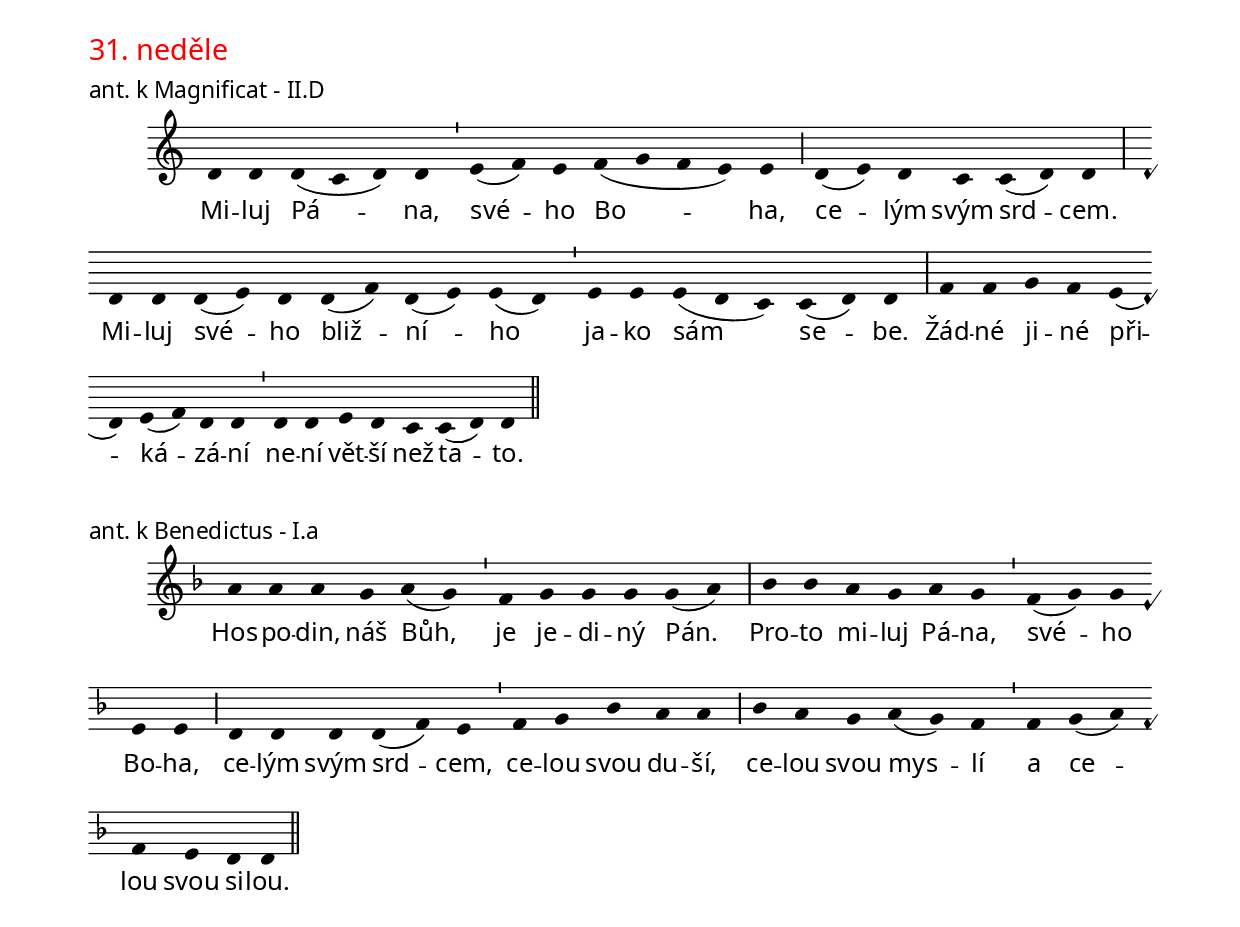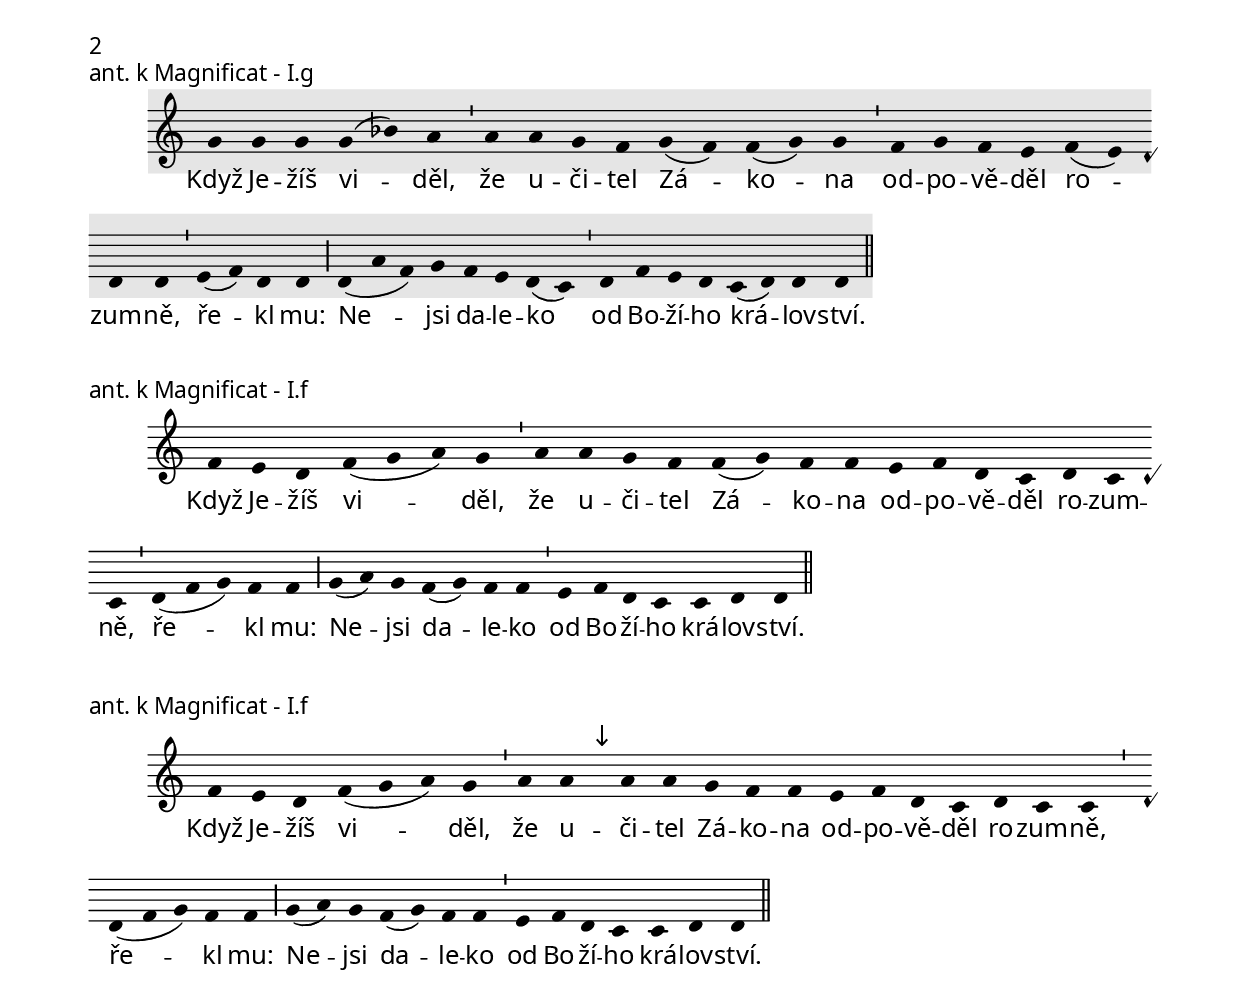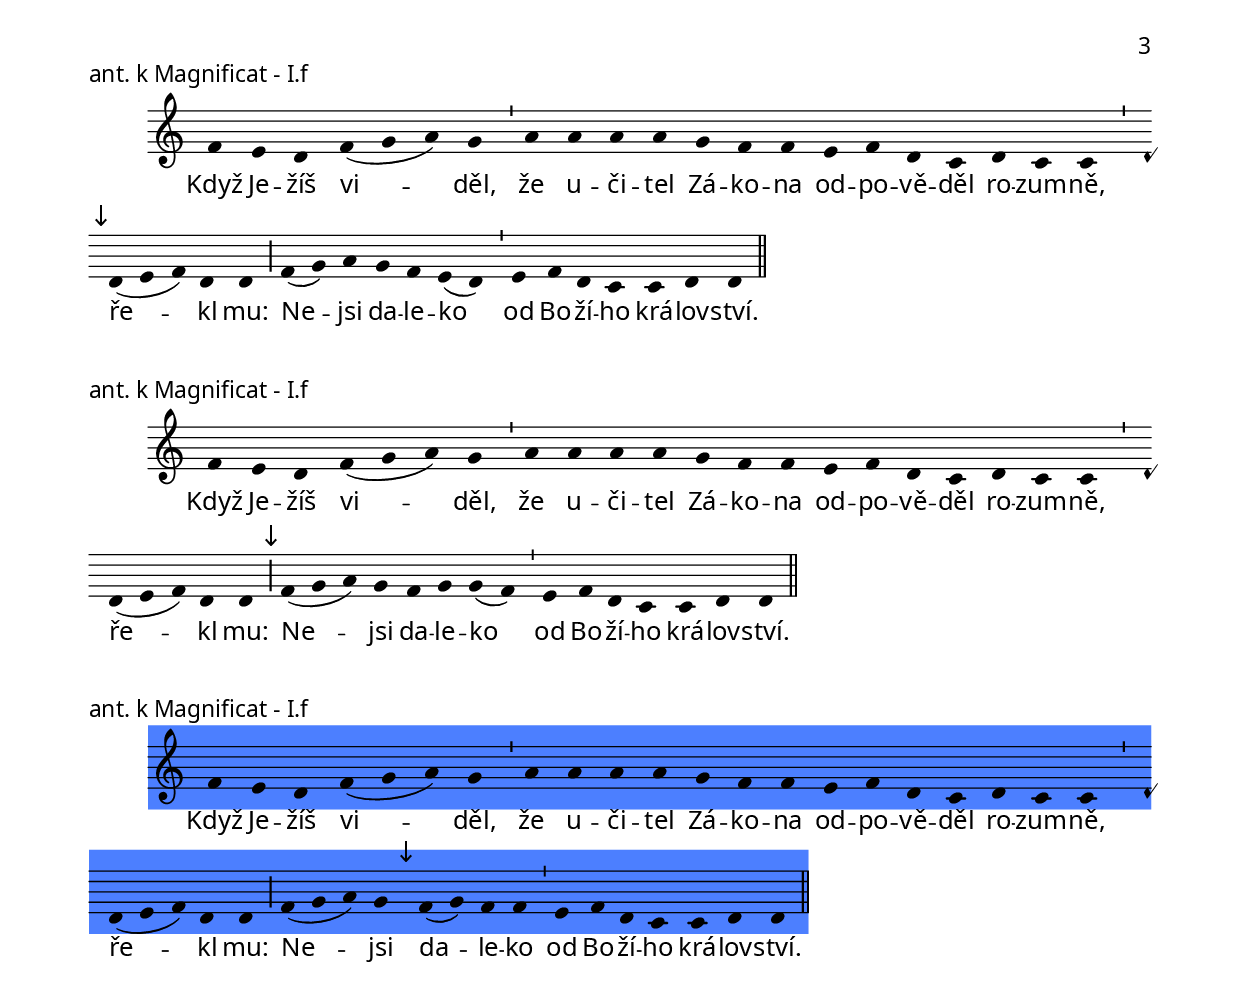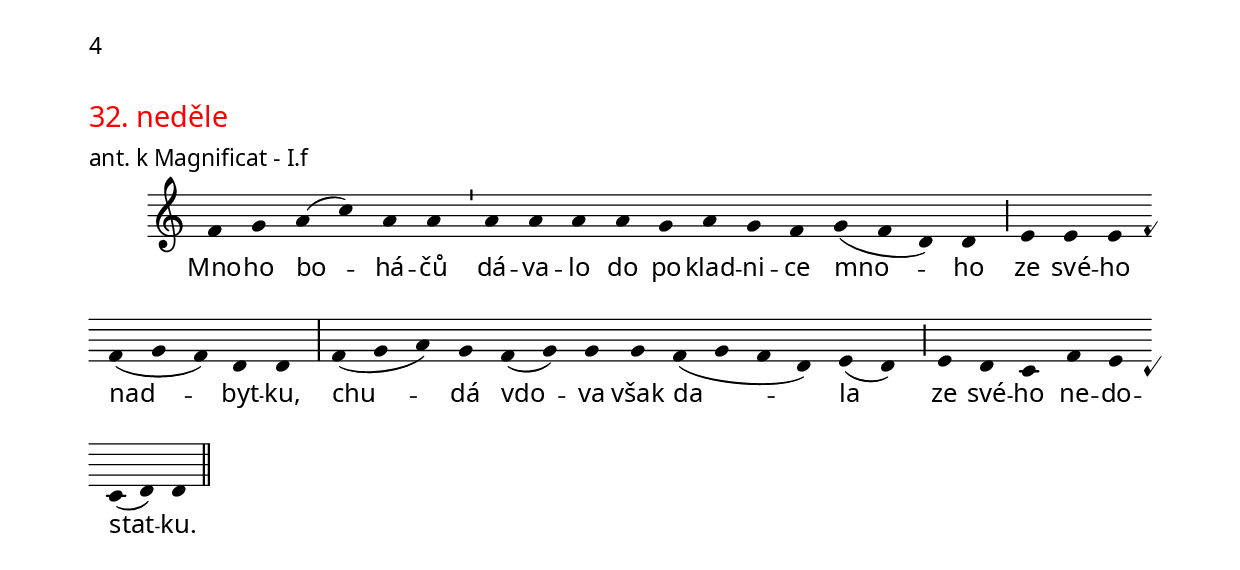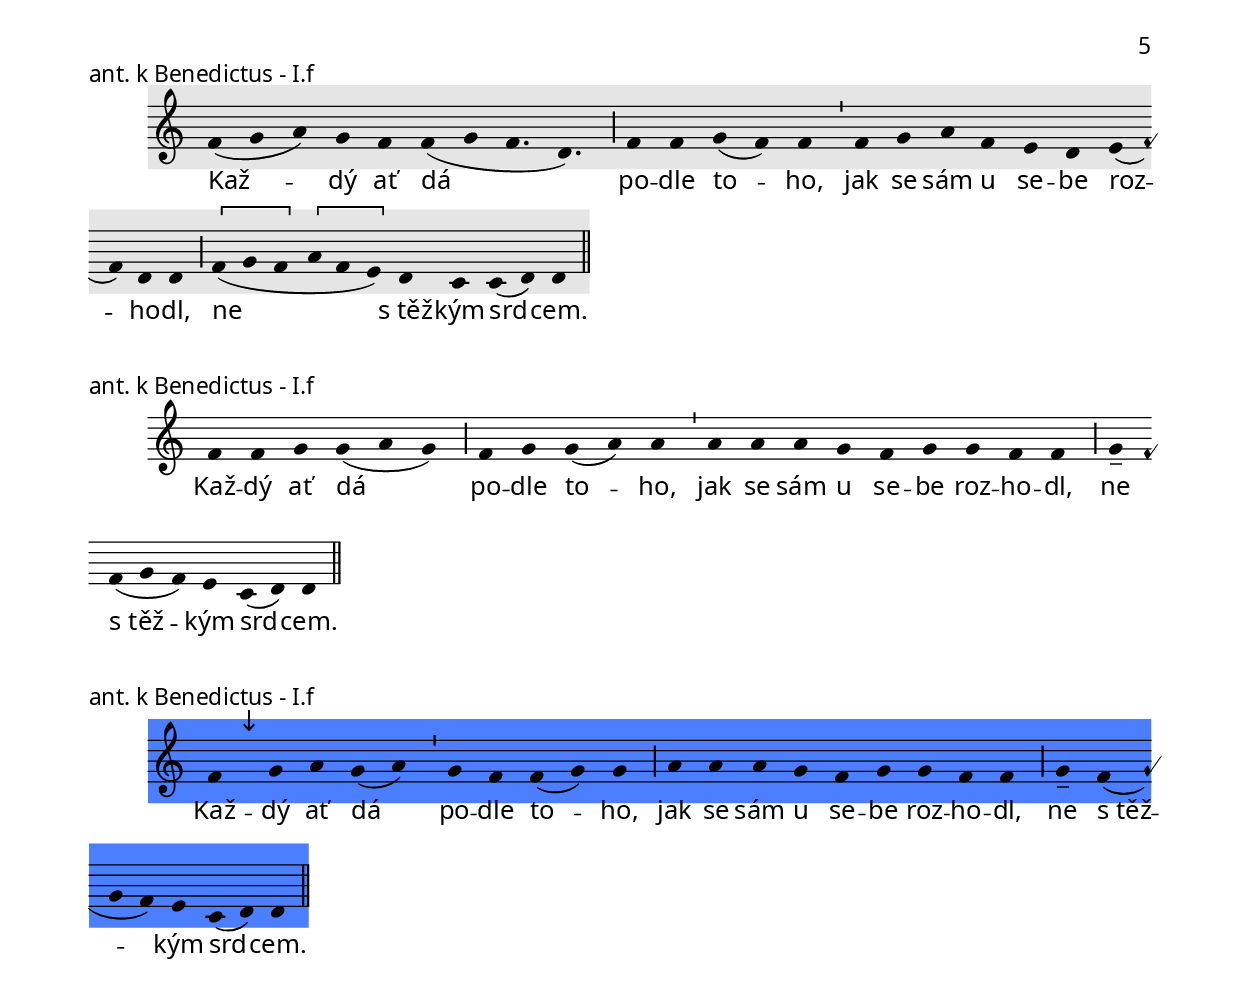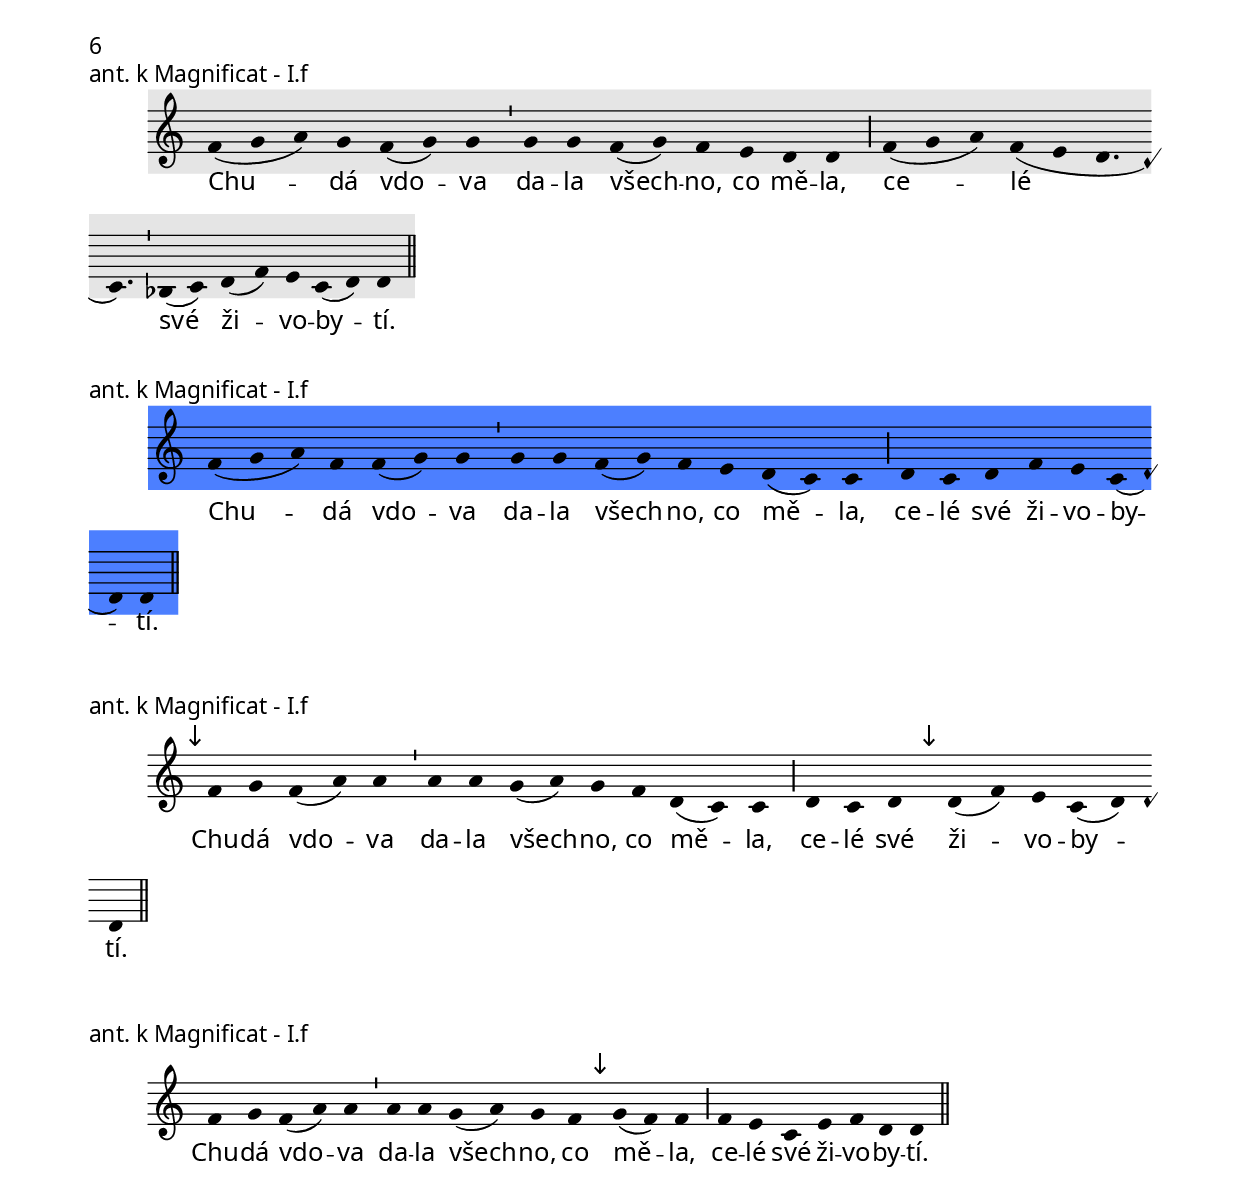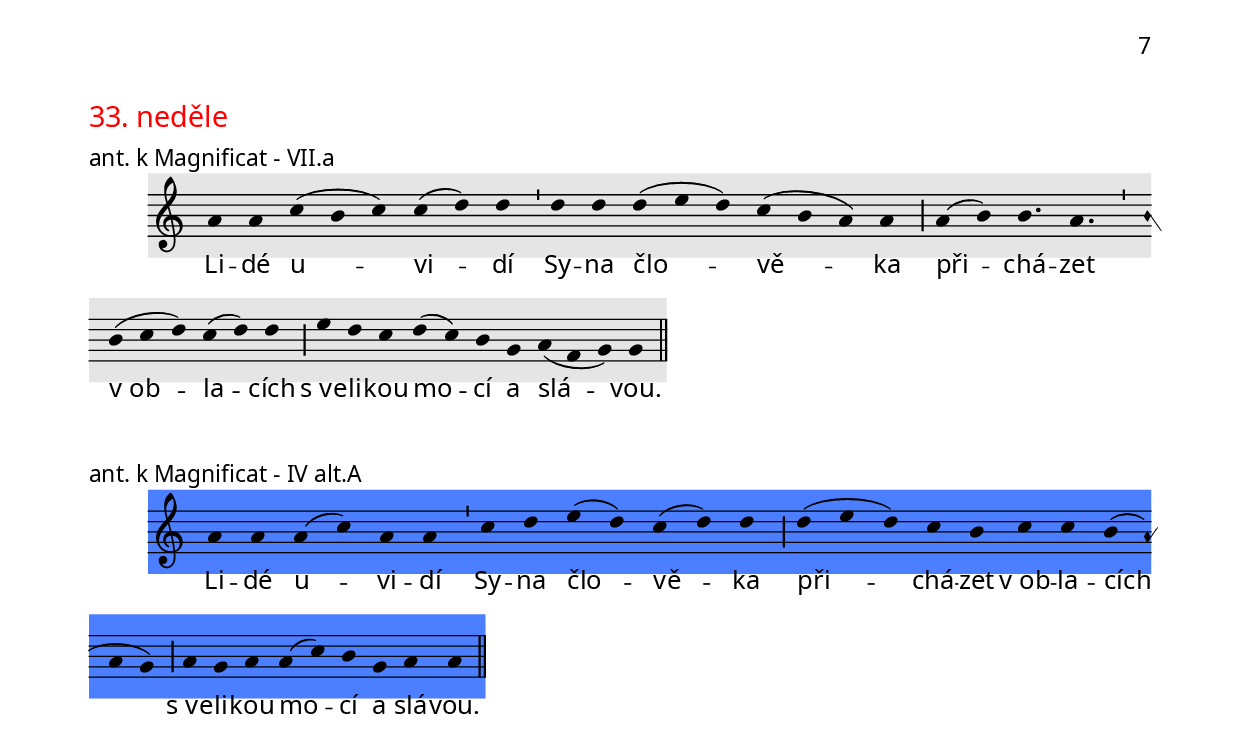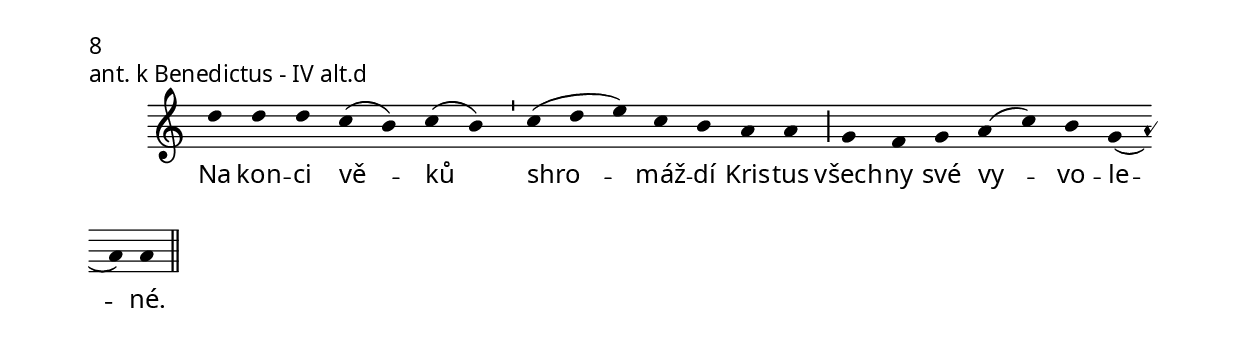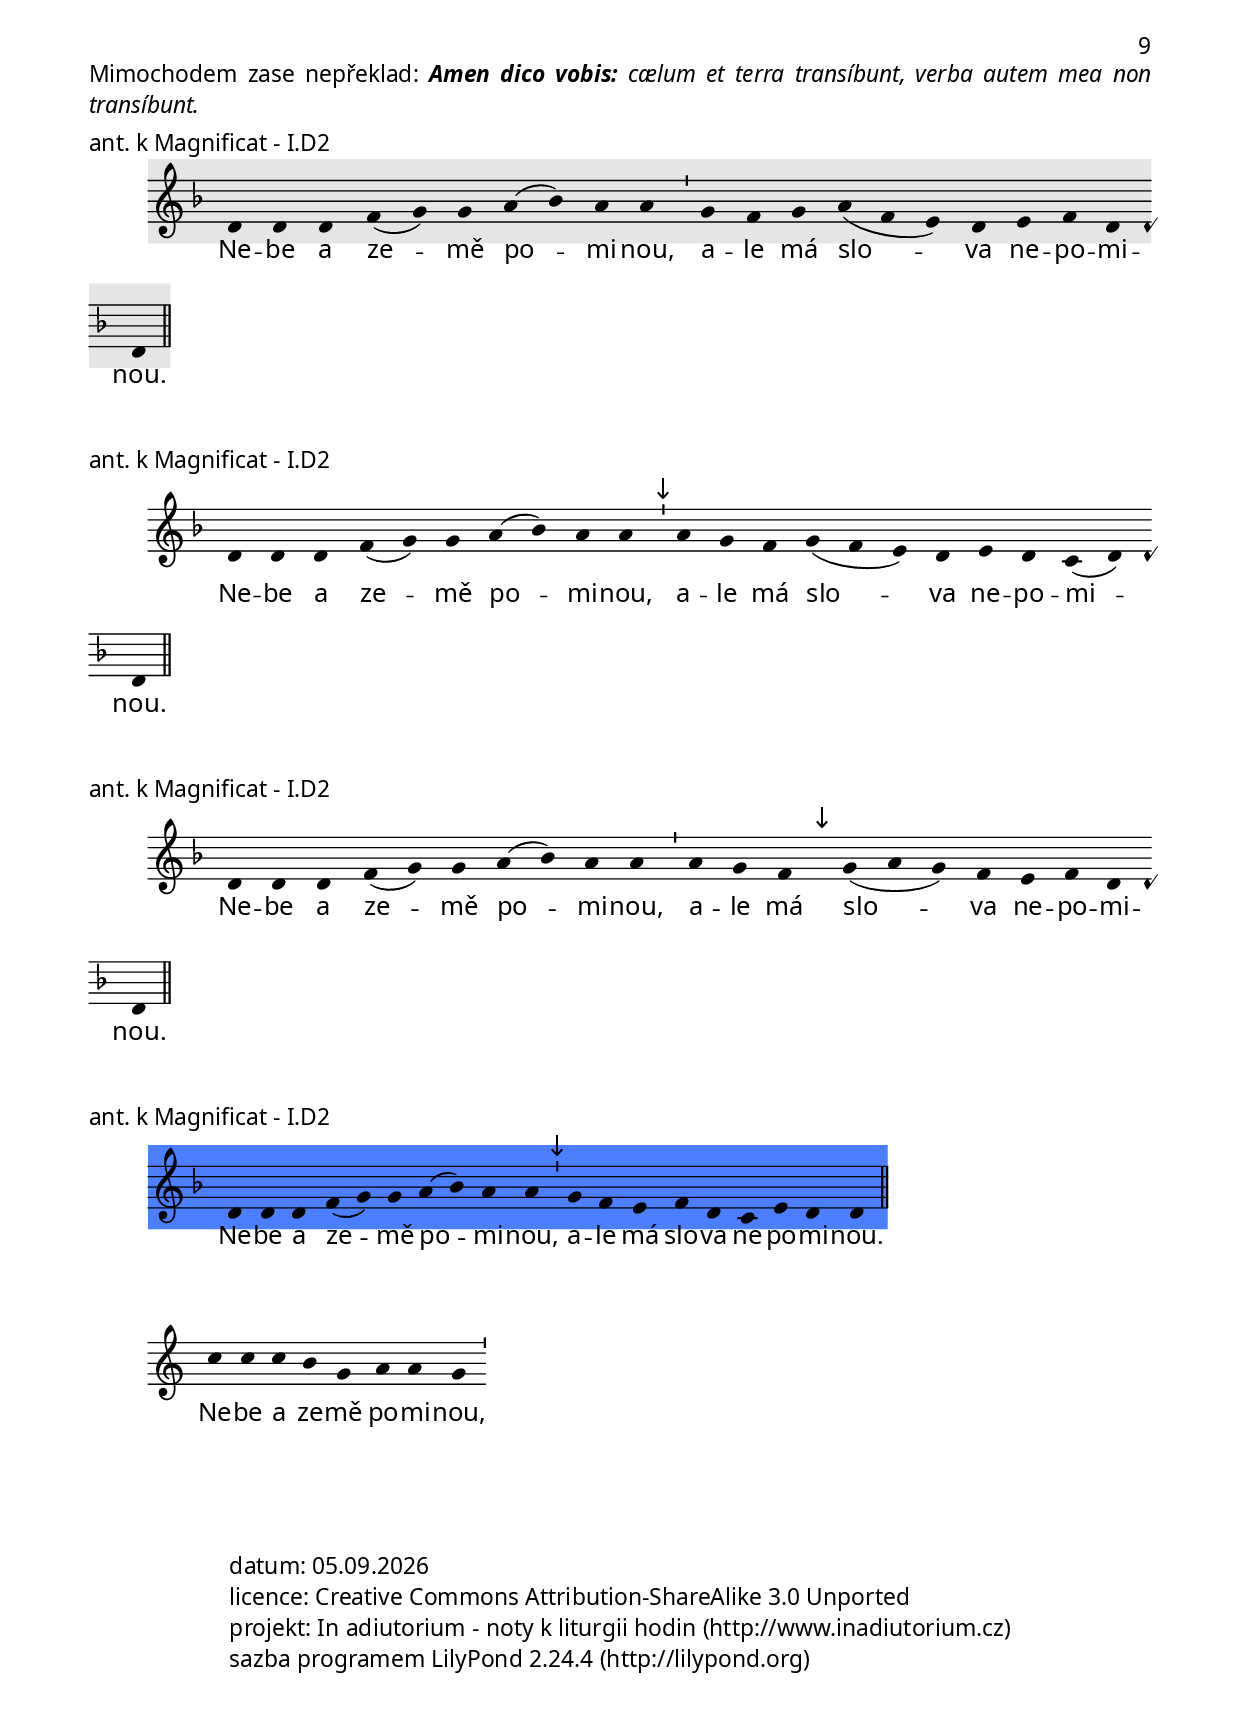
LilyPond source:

\version "2.12.0"

\include "../spolecne.ly"

\markup {\nadpisDen {"31. neděle"}}

\score {
  \relative c' {
    \choralniRezim
    d4 d d( c d) d \barMin e( f) e f( g f e) e \barMaior
    d( e) d c c( d) d \barMax

    d d d( e) d d( f) d( e) e( d) \barMin
    e e e( d c) c( d) d \barMax

    f f g f e( d) e( f) d d \barMin
    d d e d c c( d) d \barFinalis
  }
  \addlyrics {
    Mi -- luj Pá -- na, své -- ho Bo -- ha,
    ce -- lým svým srd -- cem.

    Mi -- luj své -- ho bliž -- ní -- ho
    ja -- ko sám se -- be.

    Žád -- né ji -- né při -- ká -- zá -- ní
    ne -- ní vět -- ší než ta -- to.
  }
  \header {
    quid = "ant. k Magnificat"
    modus = "II"
    differentia = "D"
    psalmus = ""
    placet = "prospěje zjednodušení, viz podobné"
    id = "ne31b-1ne-mag"
    piece = \markup {\sestavTitulekBezZalmu}
  }
}

\score {
  \relative c'' {
    \choralniRezim
    \key f \major
    a4 a a g a( g) \barMin f g g g g( a) \barMax
    bes bes a g a g \barMin f( g) g e e \barMaior
    d d d d( f) e \barMin
    f g bes a a \barMaior
    bes a g a( g) f \barMin
    f g( a) f e d d \barFinalis
  }
  \addlyrics {
    Hos -- po -- din, náš Bůh, je je -- di -- ný Pán.

    Pro -- to mi -- luj Pá -- na, své -- ho Bo -- ha,
    ce -- lým svým srd -- cem,
    ce -- lou svou du -- ší,
    ce -- lou svou mys -- lí
    a ce -- lou svou si -- lou.
  }
  \header {
    quid = "ant. k Benedictus"
    modus = "I"
    differentia = "a"
    psalmus = ""
    placet = "_je_ nesmí být takto odsazené"
    id = "ne31b-rch-ben"
    piece = \markup {\sestavTitulekBezZalmu}
  }
}

\pageBreak

\score {
  \relative c'' {
    \zvyraznovacSedy
    \choralniRezim
    g4 g g g( bes) a \barMin
    a a g f g( f) f( g) g \barMin f g f e f( e) d d \barMin
    e( f) d d \barMaior
    d( a' f) g f e d( c) \barMin d f e d c( d) d d \barFinalis
  }
  \addlyrics {
    Když Je -- žíš vi -- děl,
    že u -- či -- tel Zá -- ko -- na od -- po -- vě -- děl ro -- zum -- ně,
    ře -- kl mu:
    Ne -- jsi da -- le -- ko od Bo -- ží -- ho krá -- lov -- ství.
  }
  \header {
    quid = "ant. k Magnificat"
    modus = "I"
    differentia = "g"
    psalmus = ""
    placet = "lépe"
    id = "ne31b-2ne-mag"
    piece = \markup {\sestavTitulekBezZalmu}
  }
}

\score {
  \relative c' {
    \choralniRezim
    f4 e d f( g a) g \barMin
    a a g f f( g) f f e f d c d c c \barMin
    d( f g) f f \barMaior
    g( a) g f( g) f f \barMin e f d c c d d \barFinalis
  }
  \addlyrics {
    Když Je -- žíš vi -- děl,
    že u -- či -- tel Zá -- ko -- na od -- po -- vě -- děl ro -- zum -- ně,
    ře -- kl mu:
    Ne -- jsi da -- le -- ko od Bo -- ží -- ho krá -- lov -- ství.
  }
  \header {
    quid = "ant. k Magnificat"
    modus = "I"
    differentia = "f"
    psalmus = ""
    id = "ne31b-2ne-mag"
    piece = \markup {\sestavTitulekBezZalmu}
  }
}

\score {
  \relative c' {
    \choralniRezim
    f4 e d f( g a) g \barMin
    a a \mark\sipka a a g f f e f d c d c c \barMin
    d( f g) f f \barMaior
    g( a) g f( g) f f \barMin e f d c c d d \barFinalis
  }
  \addlyrics {
    Když Je -- žíš vi -- děl,
    že u -- či -- tel Zá -- ko -- na od -- po -- vě -- děl ro -- zum -- ně,
    ře -- kl mu:
    Ne -- jsi da -- le -- ko od Bo -- ží -- ho krá -- lov -- ství.
  }
  \header {
    quid = "ant. k Magnificat"
    modus = "I"
    differentia = "f"
    psalmus = ""
    id = "ne31b-2ne-mag"
    piece = \markup {\sestavTitulekBezZalmu}
  }
}

\score {
  \relative c' {
    \choralniRezim
    f4 e d f( g a) g \barMin
    a a a a g f f e f d c d c c \barMin
    \mark\sipka d( e f) d d \barMaior
    f( g) a g f e( d) \barMin e f d c c d d \barFinalis
  }
  \addlyrics {
    Když Je -- žíš vi -- děl,
    že u -- či -- tel Zá -- ko -- na od -- po -- vě -- děl ro -- zum -- ně,
    ře -- kl mu:
    Ne -- jsi da -- le -- ko od Bo -- ží -- ho krá -- lov -- ství.
  }
  \header {
    quid = "ant. k Magnificat"
    modus = "I"
    differentia = "f"
    psalmus = ""
    id = "ne31b-2ne-mag"
    piece = \markup {\sestavTitulekBezZalmu}
  }
}

\score {
  \relative c' {
    \choralniRezim
    f4 e d f( g a) g \barMin
    a a a a g f f e f d c d c c \barMin
    d( e f) d d \barMaior
    \mark\sipka f( g a) g f g g( f) \barMin e f d c c d d \barFinalis
  }
  \addlyrics {
    Když Je -- žíš vi -- děl,
    že u -- či -- tel Zá -- ko -- na od -- po -- vě -- děl ro -- zum -- ně,
    ře -- kl mu:
    Ne -- jsi da -- le -- ko od Bo -- ží -- ho krá -- lov -- ství.
  }
  \header {
    quid = "ant. k Magnificat"
    modus = "I"
    differentia = "f"
    psalmus = ""
    id = "ne31b-2ne-mag"
    piece = \markup {\sestavTitulekBezZalmu}
  }
}

\score {
  \relative c' {
    \zvyraznovacModry
    \choralniRezim
    f4 e d f( g a) g \barMin
    a a a a g f f e f d c d c c \barMin
    d( e f) d d \barMaior
    f( g a) g \mark\sipka f( g) f f \barMin e f d c c d d \barFinalis
  }
  \addlyrics {
    Když Je -- žíš vi -- děl,
    že u -- či -- tel Zá -- ko -- na od -- po -- vě -- děl ro -- zum -- ně,
    ře -- kl mu:
    Ne -- jsi da -- le -- ko od Bo -- ží -- ho krá -- lov -- ství.
  }
  \header {
    quid = "ant. k Magnificat"
    modus = "I"
    differentia = "f"
    psalmus = ""
    id = "ne31b-2ne-mag"
    piece = \markup {\sestavTitulekBezZalmu}
  }
}

\pageBreak

\markup {\nadpisDen {"32. neděle"}}

\score {
  \relative c' {
    \choralniRezim
    f4 g a( c) a a \barMin
    a a a a g a g f g( f d) d \barMaior
    e e e f( g f) d d \barMax

    f( g a) g f( g) g g f( g f d) e( d) \barMaior
    e d c f e c( d) d \barFinalis
  }
  \addlyrics {
    Mno -- ho bo -- há -- čů
    dá -- va -- lo do po -- klad -- ni -- ce mno -- ho
    ze své -- ho nad -- byt -- ku,

    chu -- dá vdo -- va však da -- la
    ze své -- ho ne -- do -- stat -- ku.
  }
  \header {
    quid = "ant. k Magnificat"
    modus = "I"
    differentia = "f"
    psalmus = ""
    id = "ne32b-1ne-mag"
    piece = \markup {\sestavTitulekBezZalmu}
  }
}

\pageBreak

\score {
  \relative c' {
    \zvyraznovacSedy
    \choralniRezim
    f4( g a) g f f( g f4. d) \barMaior
    f4 f g( f) f \barMin f g a f e d e( f) d d \barMaior
    \[ f( g f \] \[ a f e) \] d c c( d) d \barFinalis
  }
  \addlyrics {
    Kaž -- dý ať dá po -- dle to -- ho,
    jak se sám u se -- be roz -- ho -- dl,
    ne s_těž -- kým srd -- cem.
  }
  \header {
    quid = "ant. k Benedictus"
    modus = "I"
    differentia = "f"
    psalmus = ""
    placet = "na _ne_ dlouhé melisma rozhodně nepatří"
    id = "ne32b-rch-ben"
    piece = \markup {\sestavTitulekBezZalmu}
  }
}

\score {
  \relative c' {
    \choralniRezim
    f4 f g g( a g) \barMaior
    f4 g g( a) a \barMin
    a a a g f g g f f \barMaior
    g-- f( g f) e c( d) d \barFinalis
  }
  \addlyrics {
    Kaž -- dý ať dá
    po -- dle to -- ho,
    jak se sám u se -- be roz -- ho -- dl,
    ne s_těž -- kým srd -- cem.
  }
  \header {
    quid = "ant. k Benedictus"
    modus = "I"
    differentia = "f"
    psalmus = ""
    id = "ne32b-rch-ben"
    piece = \markup {\sestavTitulekBezZalmu}
  }
}

\score {
  \relative c' {
    \zvyraznovacModry
    \choralniRezim
    f4 \mark\sipka g a g( a) \barMin
    g f f( g) g \barMaior
    a a a g f g g f f \barMaior
    g-- f( g f) e c( d) d \barFinalis
  }
  \addlyrics {
    Kaž -- dý ať dá
    po -- dle to -- ho,
    jak se sám u se -- be roz -- ho -- dl,
    ne s_těž -- kým srd -- cem.
  }
  \header {
    quid = "ant. k Benedictus"
    modus = "I"
    differentia = "f"
    psalmus = ""
    id = "ne32b-rch-ben"
    piece = \markup {\sestavTitulekBezZalmu}
  }
}

\pageBreak

\score {
  \relative c' {
    \zvyraznovacSedy
    \choralniRezim
    f4( g a) g f( g) g \barMin
    g g f( g) f e d d \barMaior
    f( g a) f( e d4. c) \barMin bes4( c) d( f) e c( d) d \barFinalis
  }
  \addlyrics {
    Chu -- dá vdo -- va
    da -- la všech -- no, co mě -- la,
    ce -- lé své ži -- vo -- by -- tí.
  }
  \header {
    quid = "ant. k Magnificat"
    modus = "I"
    differentia = "f"
    psalmus = ""
    placet = "lépe"
    id = "ne32b-2ne-mag"
    piece = \markup {\sestavTitulekBezZalmu}
  }
}

\score {
  \relative c' {
    \zvyraznovacModry
    \choralniRezim
    f4( g a) f f( g) g \barMin
    g g f( g) f e d( c) c \barMaior
    d c d f e c( d) d \barFinalis
  }
  \addlyrics {
    Chu -- dá vdo -- va
    da -- la všech -- no, co mě -- la,
    ce -- lé své ži -- vo -- by -- tí.
  }
  \header {
    quid = "ant. k Magnificat"
    modus = "I"
    differentia = "f"
    psalmus = ""
    id = "ne32b-2ne-mag"
    piece = \markup {\sestavTitulekBezZalmu}
  }
}

\score {
  \relative c' {
    \choralniRezim
    \mark\sipka f4 g f( a) a \barMin
    a a g( a) g f d( c) c \barMaior
    d c d \mark\sipka d( f) e c( d) d \barFinalis
  }
  \addlyrics {
    Chu -- dá vdo -- va
    da -- la všech -- no, co mě -- la,
    ce -- lé své ži -- vo -- by -- tí.
  }
  \header {
    quid = "ant. k Magnificat"
    modus = "I"
    differentia = "f"
    psalmus = ""
    id = "ne32b-2ne-mag"
    piece = \markup {\sestavTitulekBezZalmu}
  }
}

\score {
  \relative c' {
    \choralniRezim
    f4 g f( a) a \barMin
    a a g( a) g f \mark\sipka g( f) f \barMaior
    f e c e f d d \barFinalis
  }
  \addlyrics {
    Chu -- dá vdo -- va
    da -- la všech -- no, co mě -- la,
    ce -- lé své ži -- vo -- by -- tí.
  }
  \header {
    quid = "ant. k Magnificat"
    modus = "I"
    differentia = "f"
    psalmus = ""
    id = "ne32b-2ne-mag"
    piece = \markup {\sestavTitulekBezZalmu}
  }
}

\pageBreak

\markup {\nadpisDen {"33. neděle"}}

\score {
  \relative c'' {
    \zvyraznovacSedy
    \choralniRezim
    a4 a c( b c) c( d) d \barMin d d d( e d) c( b a) a \barMaior
    a( b) b4. a \barMin b4( c d) c( d) d \barMaior
    e d c d( c) b g a( f g) g \barFinalis
  }
  \addlyrics {
    Li -- dé u -- vi -- dí Sy -- na člo -- vě -- ka
    při -- chá -- zet v_ob -- la -- cích
    s_ve -- li -- kou mo -- cí a slá -- vou.
  }
  \header {
    quid = "ant. k Magnificat"
    modus = "VII"
    differentia = "a"
    psalmus = ""
    placet = "_přicházet_ a dál půjde lépe"
    id = "ne33b-1ne-mag"
    piece = \markup {\sestavTitulekBezZalmu}
  }
}

\score {
  \relative c'' {
    \zvyraznovacModry
    \choralniRezim
    a4 a a( c) a a \barMin c d e( d) c( d) d \barMaior
    d( e d) c b c c b( a g) \barMaior
    a g a a( c) b g a a \barFinalis
  }
  \addlyrics {
    Li -- dé u -- vi -- dí Sy -- na člo -- vě -- ka
    při -- chá -- zet v_ob -- la -- cích
    s_ve -- li -- kou mo -- cí a slá -- vou.
  }
  \header {
    quid = "ant. k Magnificat"
    modus = "IV alt"
    differentia = "A"
    psalmus = ""
    id = "ne33b-1ne-mag"
    piece = \markup {\sestavTitulekBezZalmu}
  }
}

\pageBreak

\score {
  \relative c'' {
    \choralniRezim
    d4 d d c( b) c( b) \barMin
    c( d e) c b a a \barMaior
    g f g a( c) b g( a) a \barFinalis
  }
  \addlyrics {
    Na kon -- ci vě -- ků
    shro -- máž -- dí Kris -- tus
    všech -- ny své vy -- vo -- le -- né.
  }
  \header {
    quid = "ant. k Benedictus"
    modus = "IV alt"
    differentia = "d"
    psalmus = ""
    id = "ne33b-rch-ben"
    piece = \markup {\sestavTitulekBezZalmu}
  }
}

\pageBreak

\markup\justify{
  Mimochodem zase nepřeklad:
  \italic{\bold{Amen dico vobis:} cælum et terra transíbunt, verba autem mea non transíbunt.}
}

\score {
  \relative c' {
    \zvyraznovacSedy
    \choralniRezim
    \key f \major
    d4 d d f( g) g a( bes) a a \barMin
    g f g a( f e) d e f d d \barFinalis
  }
  \addlyrics {
    Ne -- be a ze -- mě po -- mi -- nou,
    a -- le má slo -- va ne -- po -- mi -- nou.
  }
  \header {
    quid = "ant. k Magnificat"
    modus = "I"
    differentia = "D2"
    psalmus = ""
    id = "ne33b-2ne-mag"
    fons = "začátek: sobota 2.t., uprostřed dne, 1. ant."
    piece = \markup {\sestavTitulekBezZalmu}
  }
}

\score {
  \relative c' {
    \choralniRezim
    \key f \major
    d4 d d f( g) g a( bes) a a \barMin
    \mark\sipka a g f g( f e) d e d c( d) d \barFinalis
  }
  \addlyrics {
    Ne -- be a ze -- mě po -- mi -- nou,
    a -- le má slo -- va ne -- po -- mi -- nou.
  }
  \header {
    quid = "ant. k Magnificat"
    modus = "I"
    differentia = "D2"
    psalmus = ""
    id = "ne33b-2ne-mag"
    fial = "antifony/tyden2_7sobota.ly#up-ant1?zacatek"
    piece = \markup {\sestavTitulekBezZalmu}
  }
}

\score {
  \relative c' {
    \choralniRezim
    \key f \major
    d4 d d f( g) g a( bes) a a \barMin
    a g f \mark\sipka g( a g) f e f d d \barFinalis
  }
  \addlyrics {
    Ne -- be a ze -- mě po -- mi -- nou,
    a -- le má slo -- va ne -- po -- mi -- nou.
  }
  \header {
    quid = "ant. k Magnificat"
    modus = "I"
    differentia = "D2"
    psalmus = ""
    id = "ne33b-2ne-mag"
    fial = "antifony/tyden2_7sobota.ly#up-ant1?zacatek"
    piece = \markup {\sestavTitulekBezZalmu}
  }
}

\score {
  \relative c' {
    \zvyraznovacModry
    \choralniRezim
    \key f \major
    d4 d d f( g) g a( bes) a a \barMin
    \mark\sipka g f e f d c e d d \barFinalis
  }
  \addlyrics {
    Ne -- be a ze -- mě po -- mi -- nou,
    a -- le má slo -- va ne -- po -- mi -- nou.
  }
  \header {
    quid = "ant. k Magnificat"
    modus = "I"
    differentia = "D2"
    psalmus = ""
    id = "ne33b-2ne-mag"
    fial = "antifony/tyden2_7sobota.ly#up-ant1?zacatek"
    piece = \markup {\sestavTitulekBezZalmu}
  }
}

\score {
  \relative c'' {
    \choralniRezim
    c4 c c b g a a g \barMin
  }
  \addlyrics {
    Ne -- be a ze -- mě po -- mi -- nou,
    a -- le má slo -- va ne -- po -- mi -- nou.
  }
  \header {
    quid = "ant. k Magnificat"
    modus = "VIII"
    differentia = "c"
    psalmus = ""
    id = "ne33b-2ne-mag"
  }
}
